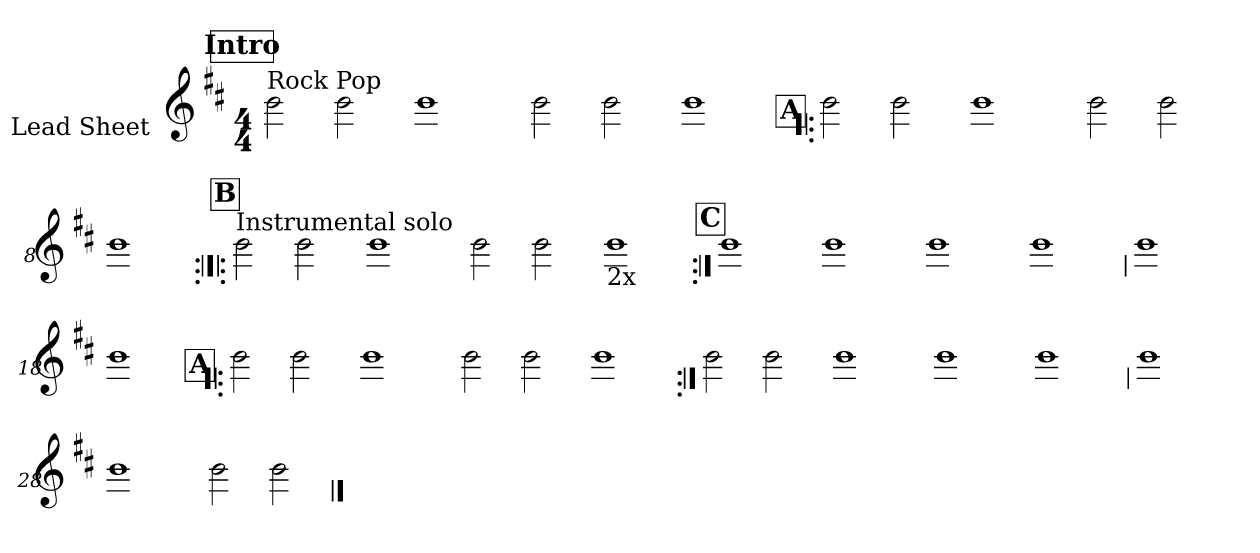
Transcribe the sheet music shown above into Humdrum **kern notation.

**kern
*part1
*staff1
*I"Lead Sheet
*stria0
*clefG2
*k[f#c#]
*D:
*M4/4
!!LO:REH:place=s1:a:t=Intro
=1||
!LO:TX:a:t=Rock Pop
2b
2b
=2-
1b
=3-
2b
2b
=4-
1b
!!LO:LB:g=z
!!LO:REH:place=s1:a:t=A
=5!|:
2b
2b
=6-
1b
=7-
2b
2b
=8-
1b
!!LO:LB:g=z
!!LO:REH:place=s1:a:t=B
=9:|!|:
!LO:TX:a:t=Instrumental solo
2b
2b
=10-
1b
=11-
2b
2b
=12-
!LO:TX:b:t=2x
1b
!!LO:LB:g=z
!!LO:REH:place=s1:a:t=C
=13:|!
1b
=14-
1b
=15-
1b
=16-
1b
!!LO:LB:g=z
=17
1b
=18-
1b
!!LO:LB:g=z
!!LO:REH:place=s1:a:t=A
=19!|:
2b
2b
=20-
1b
=21-
2b
2b
=22-
1b
!!LO:LB:g=z
=23:|!
2b
2b
=24-
1b
=25-
1b
=26-
1b
!!LO:LB:g=z
=27
1b
=28-
1b
=29-
2b
2b
==
*-
